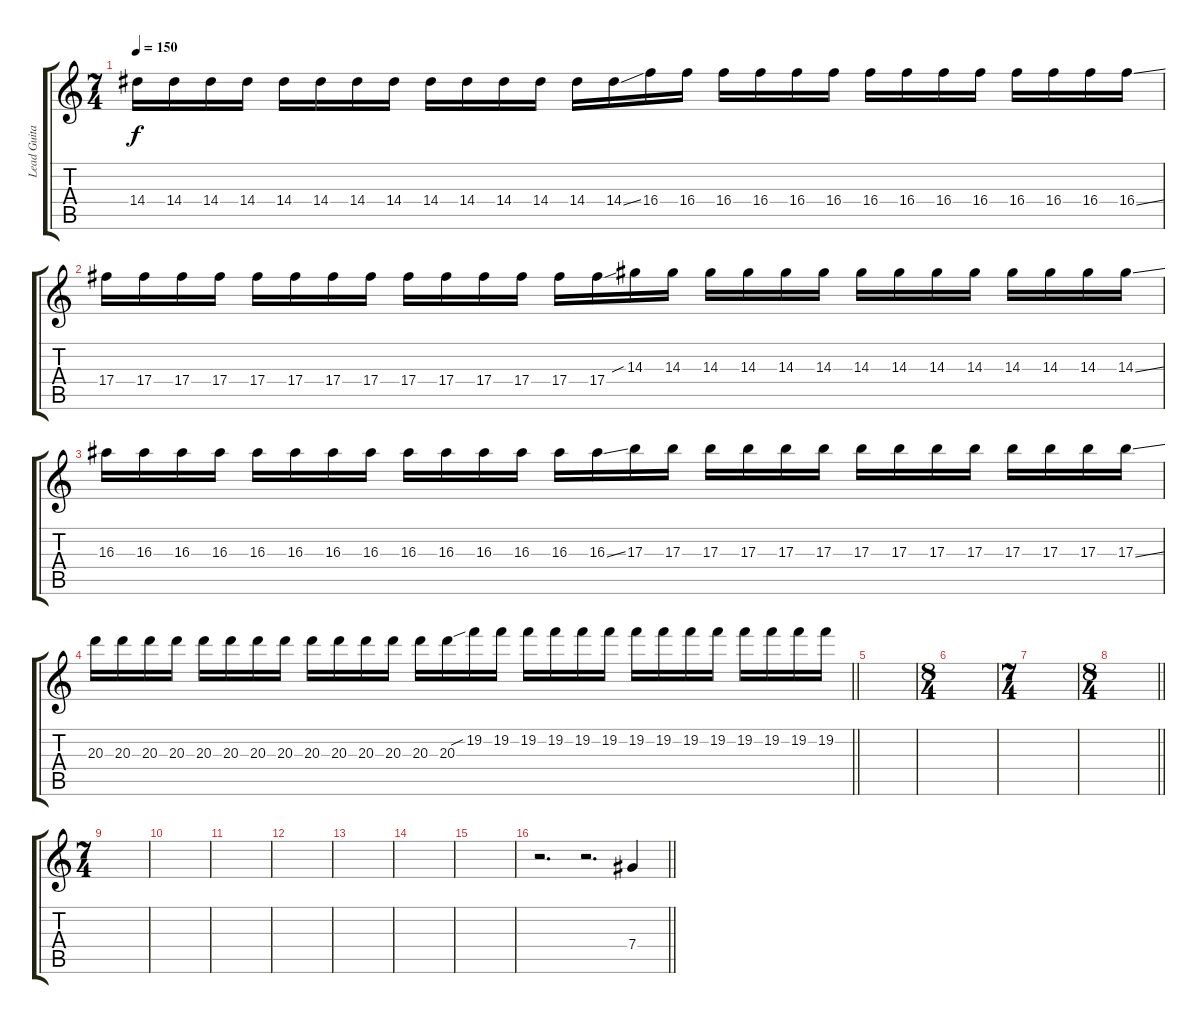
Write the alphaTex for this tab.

\track ("Lead Guitar #2" "Lead Guita") {instrument electricguitarjazz}
\staff {score tabs}
\tuning (Eb4 Bb3 Gb3 Db3 Ab2 Eb2) {hide}
\ts (7 4)
\section ("" "")
\tempo 150
\clef g2
\ks c
14.4.16{dy f volume 13} 14.4.16 14.4.16 14.4.16 14.4.16 14.4.16 14.4.16 14.4.16 14.4.16 14.4.16 14.4.16 14.4.16 14.4.16 14.4{ss}.16 16.4.16 16.4.16 16.4.16 16.4.16 16.4.16 16.4.16 16.4.16 16.4.16 16.4.16 16.4.16 16.4.16 16.4.16 16.4.16 16.4{ss}.16 |
17.4.16 17.4.16 17.4.16 17.4.16 17.4.16 17.4.16 17.4.16 17.4.16 17.4.16 17.4.16 17.4.16 17.4.16 17.4.16 17.4.16 14.3{sib}.16 14.3.16 14.3.16 14.3.16 14.3.16 14.3.16 14.3.16 14.3.16 14.3.16 14.3.16 14.3.16 14.3.16 14.3.16 14.3{ss}.16 |
16.3.16 16.3.16 16.3.16 16.3.16 16.3.16 16.3.16 16.3.16 16.3.16 16.3.16 16.3.16 16.3.16 16.3.16 16.3.16 16.3{ss}.16 17.3.16 17.3.16 17.3.16 17.3.16 17.3.16 17.3.16 17.3.16 17.3.16 17.3.16 17.3.16 17.3.16 17.3.16 17.3.16 17.3{ss}.16 |
\barLineRight lightlight
20.3.16 20.3.16 20.3.16 20.3.16 20.3.16 20.3.16 20.3.16 20.3.16 20.3.16 20.3.16 20.3.16 20.3.16 20.3.16 20.3.16 19.2{sib}.16 19.2.16 19.2.16 19.2.16 19.2.16 19.2.16 19.2.16 19.2.16 19.2.16 19.2.16 19.2.16 19.2.16 19.2.16 19.2.16 |
\section ("" "")
|
\ts (8 4)
|
\ts (7 4)
|
\ts (8 4)
\barLineRight lightlight
|
\ts (7 4)
\section ("" "")
|
|
|
|
|
|
|
\barLineRight lightlight
r.2{d} r.2{d} 7.4{ss}.4
